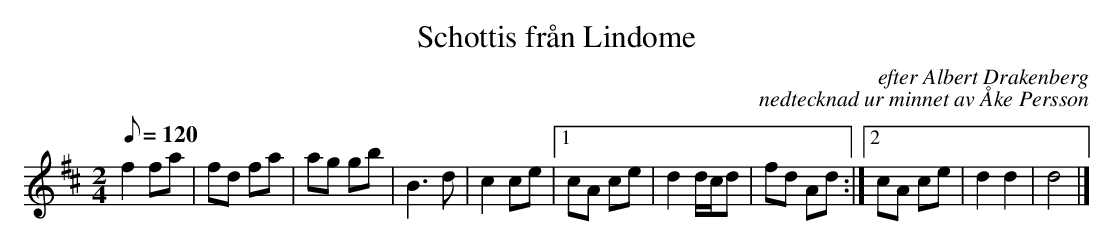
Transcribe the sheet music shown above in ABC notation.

X:1
T:Schottis från Lindome
C:efter Albert Drakenberg
C:nedtecknad ur minnet av Åke Persson
M:2/4
L:1/8
K:D
Q:120
f2 fa | fd fa | ag gb | B3 d | c2 ce |1 cA ce | d2 d/c/d | fd Ad :|2 cA ce | d2 d2 | d4 |]
